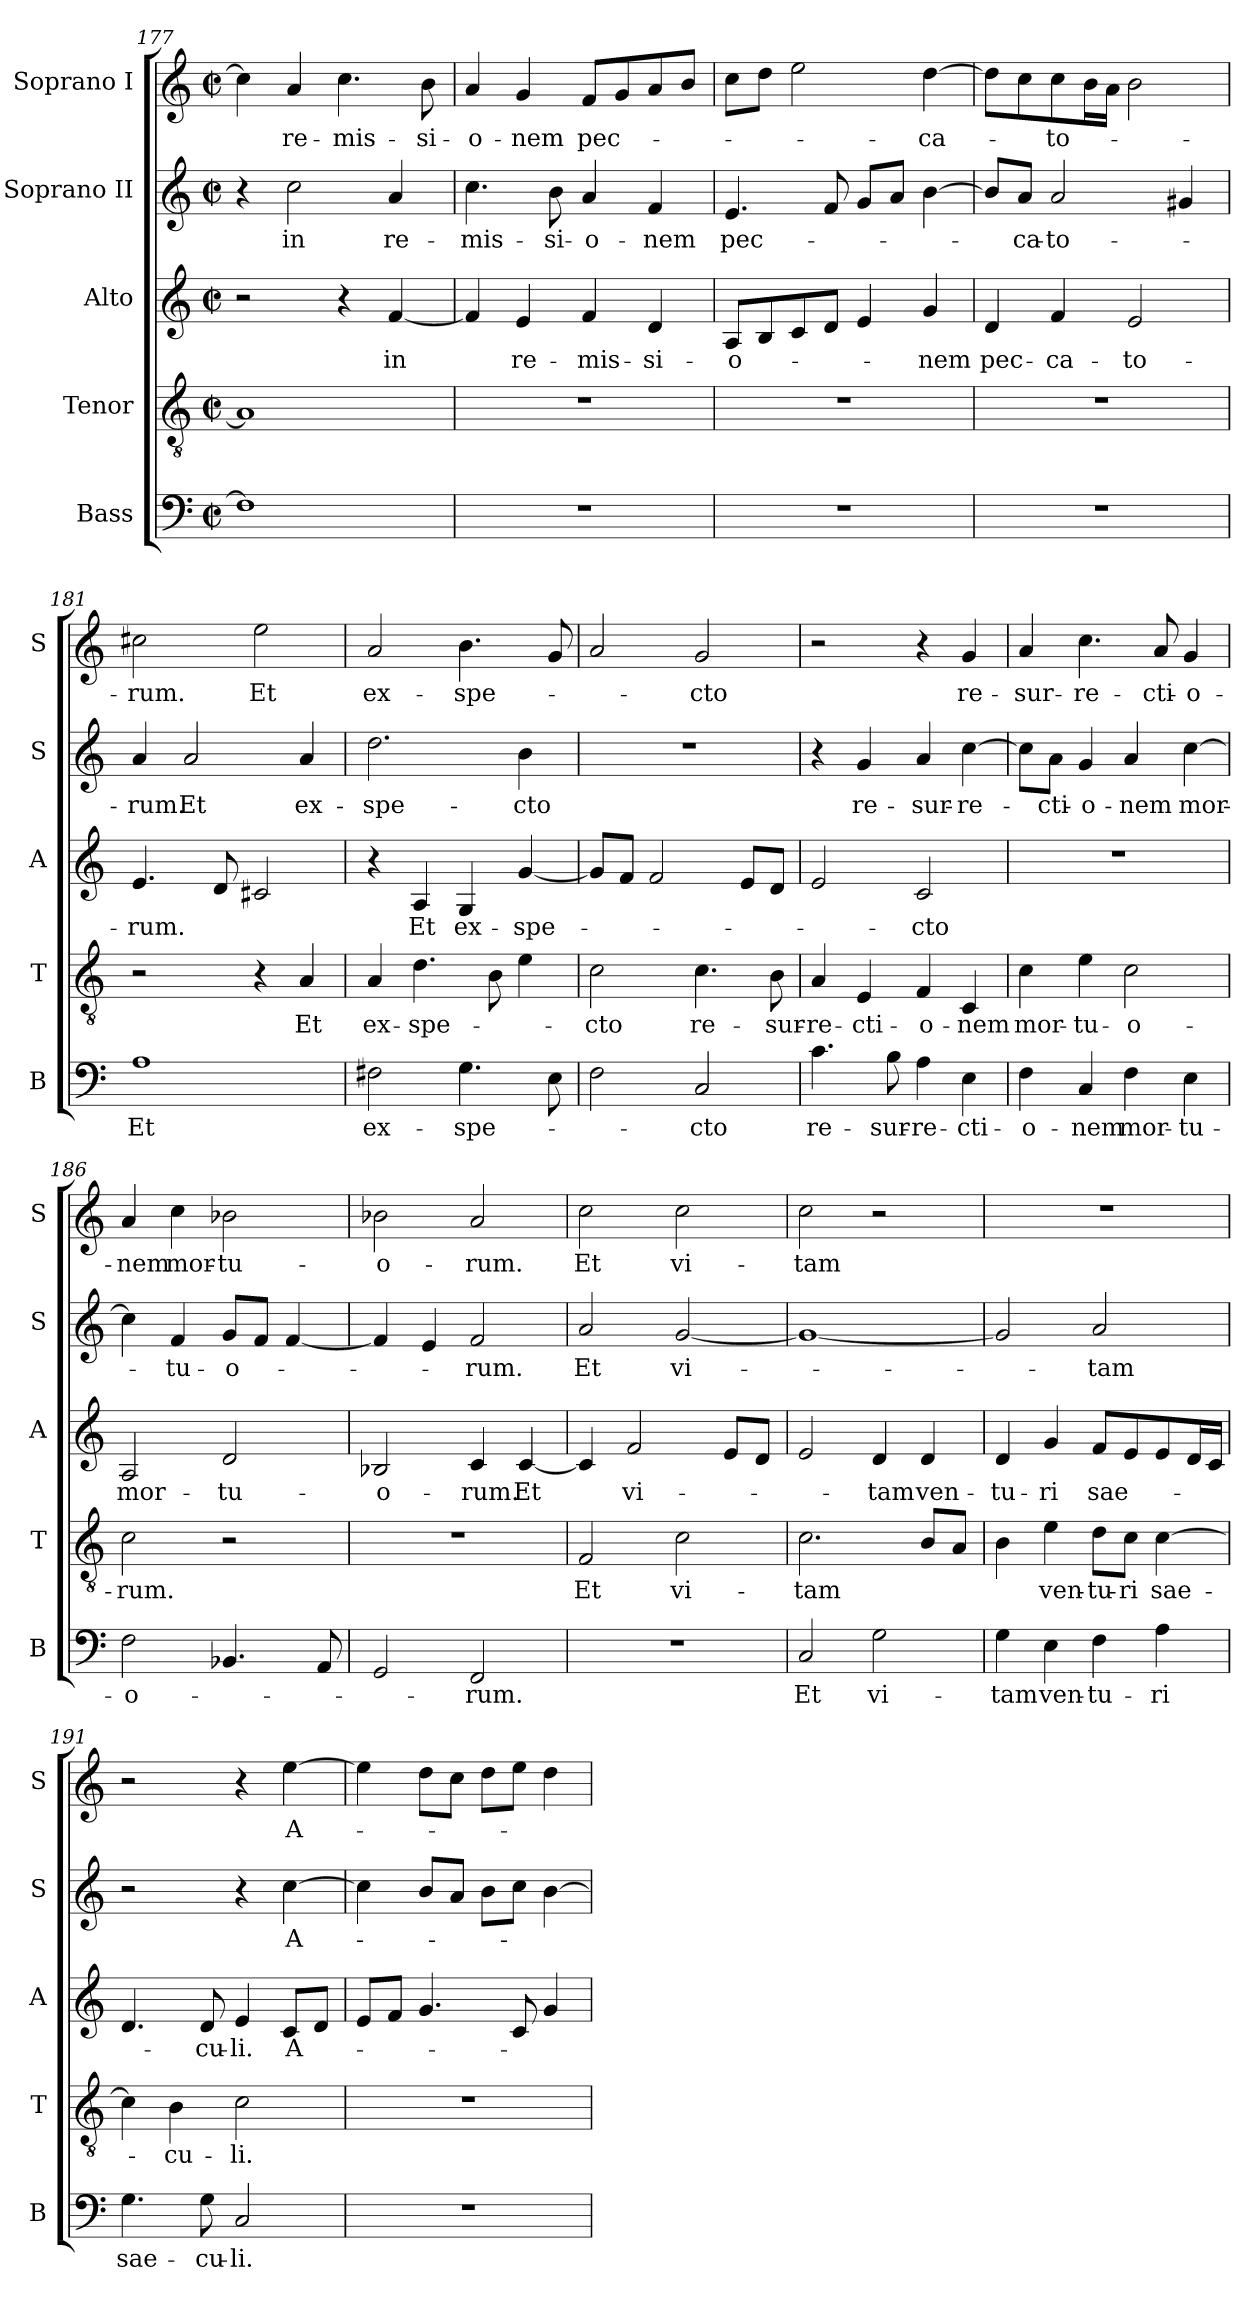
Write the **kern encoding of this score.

**kern	**text	**kern	**text	**kern	**text	**kern	**text	**kern	**text
*part5	*part5	*part4	*part4	*part3	*part3	*part2	*part2	*part1	*part1
*staff5	*staff5	*staff4	*staff4	*staff3	*staff3	*staff2	*staff2	*staff1	*staff1
*I"Bass	*	*I"Tenor	*	*I"Alto	*	*I"Soprano II	*	*I"Soprano I	*
*I'B	*	*I'T	*	*I'A	*	*I'S	*	*I'S	*
*clefF4	*	*clefGv2	*	*clefG2	*	*clefG2	*	*clefG2	*
*k[]	*	*k[]	*	*k[]	*	*k[]	*	*k[]	*
*a:	*	*a:	*	*a:	*	*a:	*	*a:	*
*M2/2	*	*M2/2	*	*M2/2	*	*M2/2	*	*M2/2	*
*met(c|)	*	*met(c|)	*	*met(c|)	*	*met(c|)	*	*met(c|)	*
=177	=177	=177	=177	=177	=177	=177	=177	=177	=177
1F]	.	1A]	.	2r	.	4r	.	4cc\]	.
!	!	!	!	!	!	!	!LO:LY:b	!	!LO:LY:b
.	.	.	.	.	.	2cc\	in	4a/	re-
!	!	!	!	!	!	!	!	!	!LO:LY:b
.	.	.	.	4r	.	.	.	4.cc\	-mis-
!	!	!	!	!	!LO:LY:b	!	!LO:LY:b	!	!
.	.	.	.	[4f/	in	4a/	re-	.	.
!	!	!	!	!	!	!	!	!	!LO:LY:b
.	.	.	.	.	.	.	.	8b\	-si-
!!LO:PB:g=z
=178	=178	=178	=178	=178	=178	=178	=178	=178	=178
!	!	!	!	!	!	!	!LO:LY:b	!	!LO:LY:b
1r	.	1r	.	4f/]	.	4.cc\	-mis-	4a/	-o-
!	!	!	!	!	!LO:LY:b	!	!	!	!LO:LY:b
.	.	.	.	4e/	re-	.	.	4g/	-nem
!	!	!	!	!	!	!	!LO:LY:b	!	!
.	.	.	.	.	.	8b\	-si-	.	.
!	!	!	!	!	!LO:LY:b	!	!LO:LY:b	!	!LO:LY:b
.	.	.	.	4f/	-mis-	4a/	-o-	8f/L	pec-
.	.	.	.	.	.	.	.	8g/	.
!	!	!	!	!	!LO:LY:b	!	!LO:LY:b	!	!
.	.	.	.	4d/	-si-	4f/	-nem	8a/	.
.	.	.	.	.	.	.	.	8b/J	.
=179	=179	=179	=179	=179	=179	=179	=179	=179	=179
!	!	!	!	!	!LO:LY:b	!	!LO:LY:b	!	!
1r	.	1r	.	8A/L	-o-	4.e/	pec-	8cc\L	.
.	.	.	.	8B/	.	.	.	8dd\J	.
.	.	.	.	8c/	.	.	.	2ee\	.
.	.	.	.	8d/J	.	8f/	.	.	.
.	.	.	.	4e/	.	8g/L	.	.	.
.	.	.	.	.	.	8a/J	.	.	.
!	!	!	!	!	!LO:LY:b	!	!	!	!LO:LY:b
.	.	.	.	4g/	-nem	[4b\	.	[4dd\	-ca-
=180	=180	=180	=180	=180	=180	=180	=180	=180	=180
!	!	!	!	!	!LO:LY:b	!	!	!	!
1r	.	1r	.	4d/	pec-	8b/L]	.	8dd\L]	.
!	!	!	!	!	!	!	!LO:LY:b	!	!
.	.	.	.	.	.	8a/J	-ca-	8cc\	.
!	!	!	!	!	!LO:LY:b	!	!LO:LY:b	!	!LO:LY:b
.	.	.	.	4f/	-ca-	2a/	-to-	8cc\	-to-
.	.	.	.	.	.	.	.	16b\L	.
.	.	.	.	.	.	.	.	16a\JJ	.
!	!	!	!	!	!LO:LY:b	!	!	!	!
.	.	.	.	2e/	-to-	.	.	2b\	.
.	.	.	.	.	.	4g#X/	.	.	.
=181	=181	=181	=181	=181	=181	=181	=181	=181	=181
!	!LO:LY:b	!	!	!	!LO:LY:b	!	!LO:LY:b	!	!LO:LY:b
1A	Et	2r	.	4.e/	-rum.	4a/	-rum.	2cc#X\	-rum.
!	!	!	!	!	!	!	!LO:LY:b	!	!
.	.	.	.	.	.	2a/	Et	.	.
.	.	.	.	8d/	.	.	.	.	.
!	!	!	!	!	!	!	!	!	!LO:LY:b
.	.	4r	.	2c#X/	.	.	.	2ee\	Et
!	!	!	!LO:LY:b	!	!	!	!LO:LY:b	!	!
.	.	4A/	Et	.	.	4a/	ex-	.	.
=182	=182	=182	=182	=182	=182	=182	=182	=182	=182
!	!LO:LY:b	!	!LO:LY:b	!	!	!	!LO:LY:b	!	!LO:LY:b
2F#X\	ex-	4A/	ex-	4r	.	2.dd\	-spe-	2a/	ex-
!	!	!	!LO:LY:b	!	!LO:LY:b	!	!	!	!
.	.	4.d\	-spe-	4A/	Et	.	.	.	.
!	!LO:LY:b	!	!	!	!LO:LY:b	!	!	!	!LO:LY:b
4.G\	-spe-	.	.	4G/	ex-	.	.	4.b\	-spe-
.	.	8B\	.	.	.	.	.	.	.
!	!	!	!	!	!LO:LY:b	!	!LO:LY:b	!	!
.	.	4e\	.	[4g/	-spe-	4b\	-cto	.	.
8E\	.	.	.	.	.	.	.	8g/	.
!!LO:LB:g=z
=183	=183	=183	=183	=183	=183	=183	=183	=183	=183
!	!	!	!LO:LY:b	!	!	!	!	!	!
2F\	.	2c\	-cto	8g/L]	.	1r	.	2a/	.
.	.	.	.	8f/J	.	.	.	.	.
.	.	.	.	2f/	.	.	.	.	.
!	!LO:LY:b	!	!LO:LY:b	!	!	!	!	!	!LO:LY:b
2C/	-cto	4.c\	re-	.	.	.	.	2g/	-cto
.	.	.	.	8e/L	.	.	.	.	.
!	!	!	!LO:LY:b	!	!	!	!	!	!
.	.	8B\	-sur-	8d/J	.	.	.	.	.
=184	=184	=184	=184	=184	=184	=184	=184	=184	=184
!	!LO:LY:b	!	!LO:LY:b	!	!	!	!	!	!
4.c\	re-	4A/	-re-	2e/	.	4r	.	2r	.
!	!	!	!LO:LY:b	!	!	!	!LO:LY:b	!	!
.	.	4E/	-cti-	.	.	4g/	re-	.	.
!	!LO:LY:b	!	!	!	!	!	!	!	!
8B\	-sur-	.	.	.	.	.	.	.	.
!	!LO:LY:b	!	!LO:LY:b	!	!LO:LY:b	!	!LO:LY:b	!	!
4A\	-re-	4F/	-o-	2c/	-cto	4a/	-sur-	4r	.
!	!LO:LY:b	!	!LO:LY:b	!	!	!	!LO:LY:b	!	!LO:LY:b
4E\	-cti-	4C/	-nem	.	.	[4cc\	-re-	4g/	re-
=185	=185	=185	=185	=185	=185	=185	=185	=185	=185
!	!LO:LY:b	!	!LO:LY:b	!	!	!	!	!	!LO:LY:b
4F\	-o-	4c\	mor-	1r	.	8cc\L]	.	4a/	-sur-
!	!	!	!	!	!	!	!LO:LY:b	!	!
.	.	.	.	.	.	8a\J	-cti-	.	.
!	!LO:LY:b	!	!LO:LY:b	!	!	!	!LO:LY:b	!	!LO:LY:b
4C/	-nem	4e\	-tu-	.	.	4g/	-o-	4.cc\	-re-
!	!LO:LY:b	!	!LO:LY:b	!	!	!	!LO:LY:b	!	!
4F\	mor-	2c\	-o-	.	.	4a/	-nem	.	.
!	!	!	!	!	!	!	!	!	!LO:LY:b
.	.	.	.	.	.	.	.	8a/	-cti-
!	!LO:LY:b	!	!	!	!	!	!LO:LY:b	!	!LO:LY:b
4E\	-tu-	.	.	.	.	[4cc\	mor-	4g/	-o-
=186	=186	=186	=186	=186	=186	=186	=186	=186	=186
!	!LO:LY:b	!	!LO:LY:b	!	!LO:LY:b	!	!	!	!LO:LY:b
2F\	-o-	2c\	-rum.	2A/	mor-	4cc\]	.	4a/	-nem
!	!	!	!	!	!	!	!LO:LY:b	!	!LO:LY:b
.	.	.	.	.	.	4f/	-tu-	4cc\	mor-
!	!	!	!	!	!LO:LY:b	!	!LO:LY:b	!	!LO:LY:b
4.BB-X/	.	2r	.	2d/	-tu-	8g/L	-o-	2b-X\	-tu-
.	.	.	.	.	.	8f/J	.	.	.
.	.	.	.	.	.	[4f/	.	.	.
8AA/	.	.	.	.	.	.	.	.	.
=187	=187	=187	=187	=187	=187	=187	=187	=187	=187
!	!	!	!	!	!LO:LY:b	!	!	!	!LO:LY:b
2GG/	.	1r	.	2B-X/	-o-	4f/]	.	2b-X\	-o-
.	.	.	.	.	.	4e/	.	.	.
!	!LO:LY:b	!	!	!	!LO:LY:b	!	!LO:LY:b	!	!LO:LY:b
2FF/	-rum.	.	.	4c/	-rum.	2f/	-rum.	2a/	-rum.
!	!	!	!	!	!LO:LY:b	!	!	!	!
.	.	.	.	[4c/	Et	.	.	.	.
!!LO:PB:g=z
=188	=188	=188	=188	=188	=188	=188	=188	=188	=188
!	!	!	!LO:LY:b	!	!	!	!LO:LY:b	!	!LO:LY:b
1r	.	2F/	Et	4c/]	.	2a/	Et	2cc\	Et
!	!	!	!	!	!LO:LY:b	!	!	!	!
.	.	.	.	2f/	vi-	.	.	.	.
!	!	!	!LO:LY:b	!	!	!	!LO:LY:b	!	!LO:LY:b
.	.	2c\	vi-	.	.	[2g/	vi-	2cc\	vi-
.	.	.	.	8e/L	.	.	.	.	.
.	.	.	.	8d/J	.	.	.	.	.
=189	=189	=189	=189	=189	=189	=189	=189	=189	=189
!	!LO:LY:b	!	!LO:LY:b	!	!	!	!	!	!LO:LY:b
2C/	Et	2.c\	-tam	2e/	.	1g_	.	2cc\	-tam
!	!LO:LY:b	!	!	!	!LO:LY:b	!	!	!	!
2G\	vi-	.	.	4d/	-tam	.	.	2r	.
!	!	!	!	!	!LO:LY:b	!	!	!	!
.	.	8B/L	.	4d/	ven-	.	.	.	.
.	.	8A/J	.	.	.	.	.	.	.
=190	=190	=190	=190	=190	=190	=190	=190	=190	=190
!	!LO:LY:b	!	!	!	!LO:LY:b	!	!	!	!
4G\	-tam	4B\	.	4d/	-tu-	2g/]	.	1r	.
!	!LO:LY:b	!	!LO:LY:b	!	!LO:LY:b	!	!	!	!
4E\	ven-	4e\	ven-	4g/	-ri	.	.	.	.
!	!LO:LY:b	!	!LO:LY:b	!	!LO:LY:b	!	!LO:LY:b	!	!
4F\	-tu-	8d\L	-tu-	8f/L	sae-	2a/	-tam	.	.
!	!	!	!LO:LY:b	!	!	!	!	!	!
.	.	8c\J	-ri	8e/	.	.	.	.	.
!	!LO:LY:b	!	!LO:LY:b	!	!	!	!	!	!
4A\	-ri	[4c\	sae-	8e/	.	.	.	.	.
.	.	.	.	16d/L	.	.	.	.	.
.	.	.	.	16c/JJ	.	.	.	.	.
=191	=191	=191	=191	=191	=191	=191	=191	=191	=191
!	!LO:LY:b	!	!	!	!	!	!	!	!
4.G\	sae-	4c\]	.	4.d/	.	2r	.	2r	.
!	!	!	!LO:LY:b	!	!	!	!	!	!
.	.	4B\	-cu-	.	.	.	.	.	.
!	!LO:LY:b	!	!	!	!LO:LY:b	!	!	!	!
8G\	-cu-	.	.	8d/	-cu-	.	.	.	.
!	!LO:LY:b	!	!LO:LY:b	!	!LO:LY:b	!	!	!	!
2C/	-li.	2c\	-li.	4e/	-li.	4r	.	4r	.
!	!	!	!	!	!LO:LY:b	!	!LO:LY:b	!	!LO:LY:b
.	.	.	.	8c/L	A-	[4cc\	A-	[4ee\	A-
.	.	.	.	8d/J	.	.	.	.	.
=192	=192	=192	=192	=192	=192	=192	=192	=192	=192
1r	.	1r	.	8e/L	.	4cc\]	.	4ee\]	.
.	.	.	.	8f/J	.	.	.	.	.
.	.	.	.	4.g/	.	8b/L	.	8dd\L	.
.	.	.	.	.	.	8a/J	.	8cc\J	.
.	.	.	.	.	.	8b\L	.	8dd\L	.
.	.	.	.	8c/	.	8cc\J	.	8ee\J	.
.	.	.	.	4g/	.	[4b\	.	4dd\	.
=	=	=	=	=	=	=	=	=	=
*-	*-	*-	*-	*-	*-	*-	*-	*-	*-
